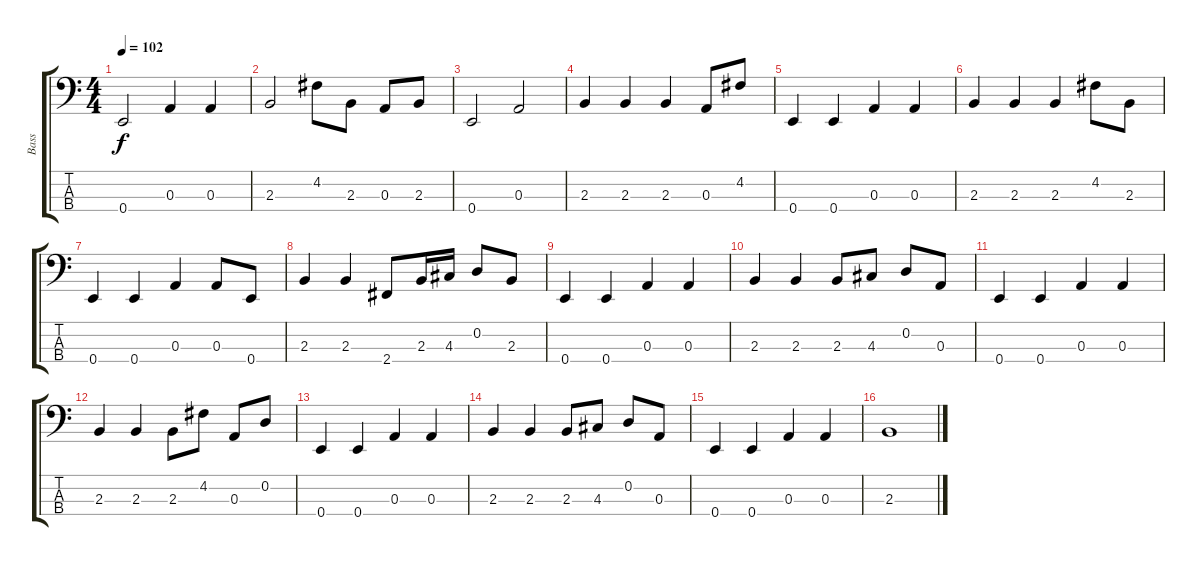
\track ("Bass" "Bass") {instrument electricbasspick}
\staff {score tabs}
\tuning (G2 D2 A1 E1) {hide}
\ts (4 4)
\tempo 102
\clef f4
\ks c
0.4.2{dy f} 0.3.4 0.3.4 |
2.3.2 4.2.8 2.3.8 0.3.8 2.3.8 |
0.4.2 0.3.2 |
2.3.4 2.3.4 2.3.4 0.3.8 4.2.8 |
0.4.4 0.4.4 0.3.4 0.3.4 |
2.3.4 2.3.4 2.3.4 4.2.8 2.3.8 |
0.4.4 0.4.4 0.3.4 0.3.8 0.4.8 |
2.3.4 2.3.4 2.4.8 2.3.16 4.3.16 0.2.8 2.3.8 |
0.4.4 0.4.4 0.3.4 0.3.4 |
2.3.4 2.3.4 2.3.8 4.3.8 0.2.8 0.3.8 |
0.4.4 0.4.4 0.3.4 0.3.4 |
2.3.4 2.3.4 2.3.8 4.2.8 0.3.8 0.2.8 |
0.4.4 0.4.4 0.3.4 0.3.4 |
2.3.4 2.3.4 2.3.8 4.3.8 0.2.8 0.3.8 |
0.4.4 0.4.4 0.3.4 0.3.4 |
2.3.1
